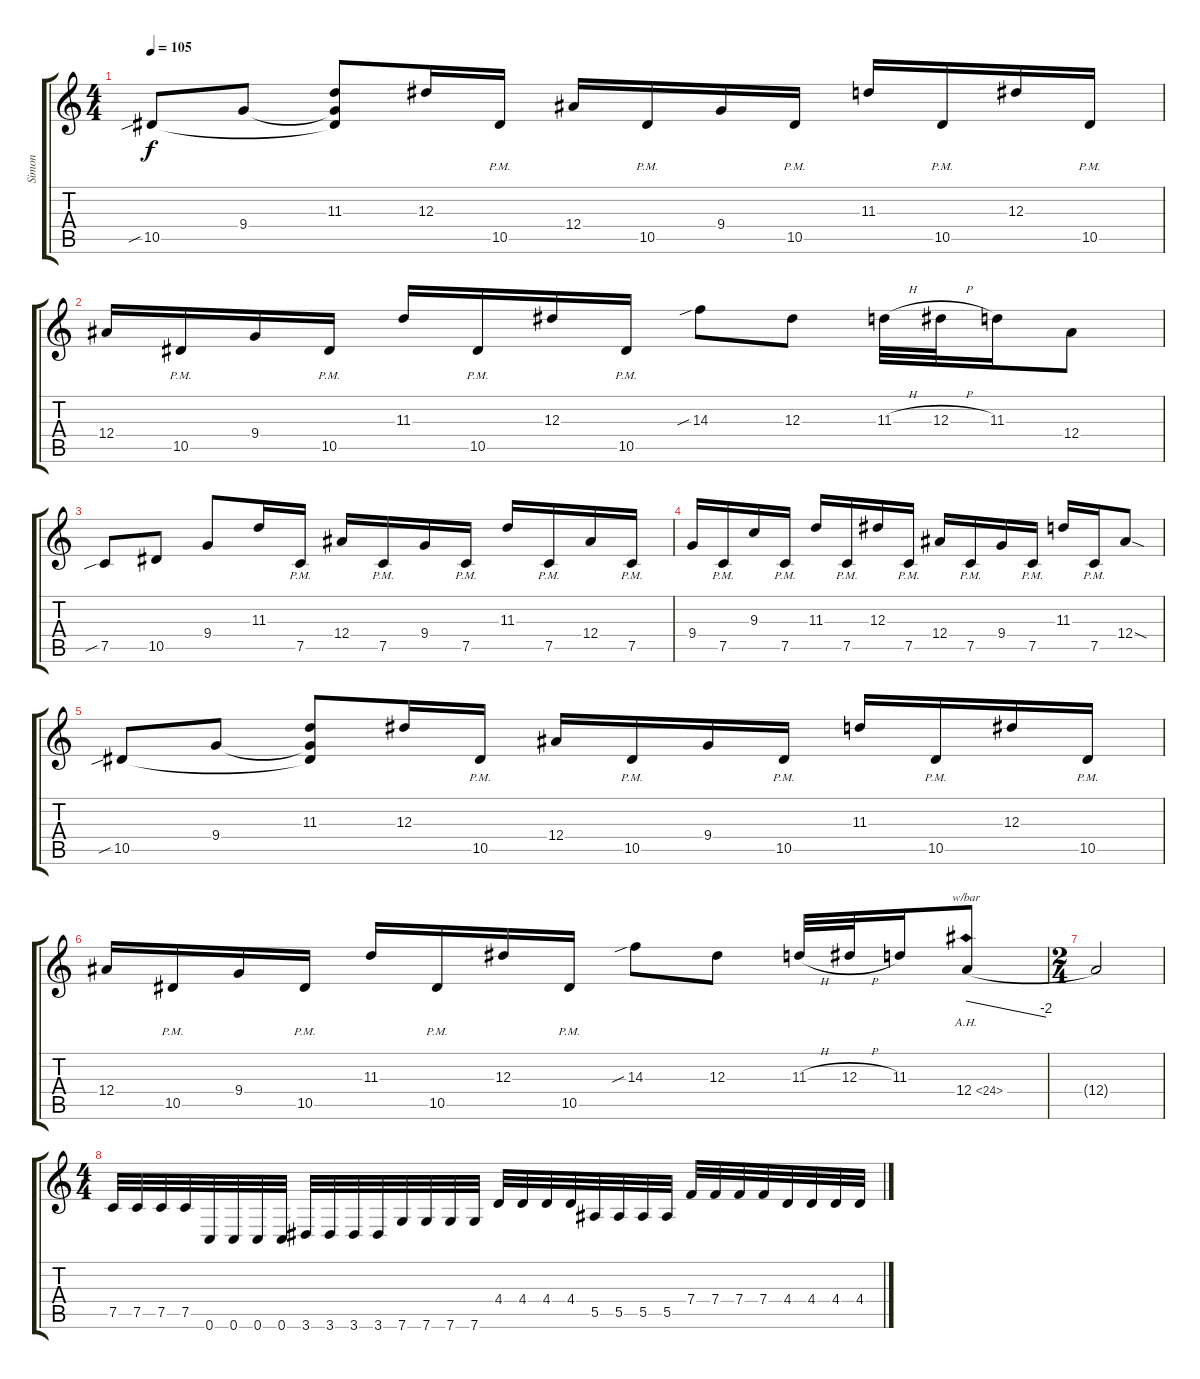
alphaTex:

\track ("Simon" "Simon") {instrument distortionguitar}
\staff {score tabs}
\tuning (C4 G3 Eb3 Bb2 F2 C2) {hide}
\ts (4 4)
\tempo 105
\clef g2
\ks c
10.5{sib}.8{dy f} 9.4.8 (11.3 9.4{t} 10.5{t}).8 12.3.16 10.5{pm}.16 12.4.16 10.5{pm}.16 9.4.16 10.5{pm}.16 11.3.16 10.5{pm}.16 12.3.16 10.5{pm}.16 |
12.4.16 10.5{pm}.16 9.4.16 10.5{pm}.16 11.3.16 10.5{pm}.16 12.3.16 10.5{pm}.16 14.3{sib}.8 12.3.8 11.3{h}.32 12.3{h}.32 11.3.16 12.4.8 |
7.5{sib}.8 10.5.8 9.4.8 11.3.16 7.5{pm}.16 12.4.16 7.5{pm}.16 9.4.16 7.5{pm}.16 11.3.16 7.5{pm}.16 12.4.16 7.5{pm}.16 |
9.4.16 7.5{pm}.16 9.3.16 7.5{pm}.16 11.3.16 7.5{pm}.16 12.3.16 7.5{pm}.16 12.4.16 7.5{pm}.16 9.4.16 7.5{pm}.16 11.3.16 7.5{pm}.16 12.4{sod}.8 |
10.5{sib}.8 9.4.8 (11.3 9.4{t} 10.5{t}).8 12.3.16 10.5{pm}.16 12.4.16 10.5{pm}.16 9.4.16 10.5{pm}.16 11.3.16 10.5{pm}.16 12.3.16 10.5{pm}.16 |
12.4.16 10.5{pm}.16 9.4.16 10.5{pm}.16 11.3.16 10.5{pm}.16 12.3.16 10.5{pm}.16 14.3{sib}.8 12.3.8 11.3{h}.32 12.3{h}.32 11.3.16 12.4{ah 12}.8{tbe (dive default 0 0 60 -8)} |
\ts (2 4)
12.4{t}.2 |
\ts (4 4)
7.5.32 7.5.32 7.5.32 7.5.32 0.6.32 0.6.32 0.6.32 0.6.32 3.6.32 3.6.32 3.6.32 3.6.32 7.6.32 7.6.32 7.6.32 7.6.32 4.4.32 4.4.32 4.4.32 4.4.32 5.5.32 5.5.32 5.5.32 5.5.32 7.4.32 7.4.32 7.4.32 7.4.32 4.4.32 4.4.32 4.4.32 4.4.32
